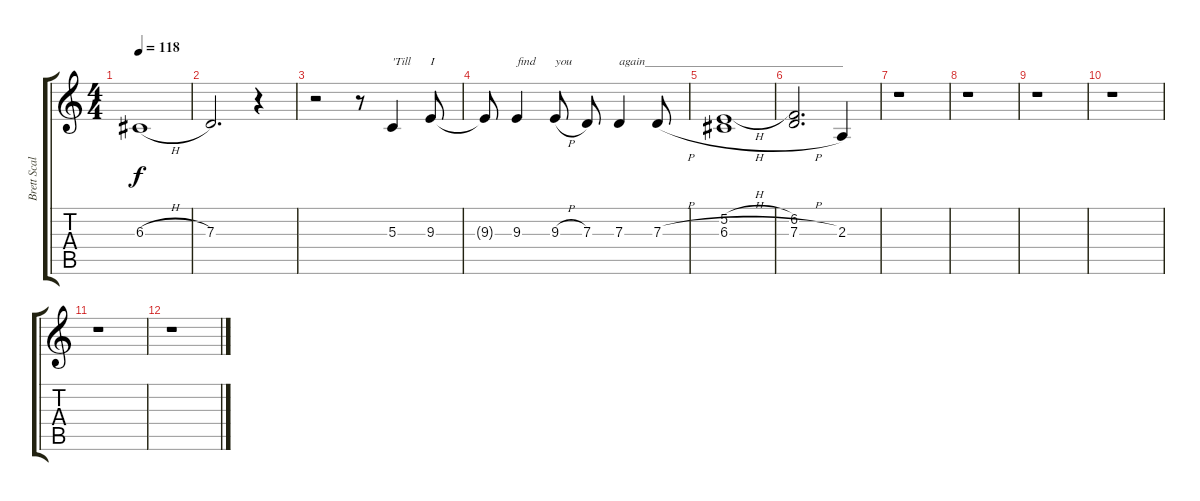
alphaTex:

\track ("Brett Scallions (Vocals)" "Brett Scal") {instrument bassoon}
\staff {score tabs}
\tuning (E4 B3 G3 D3 A2 E2) {hide}
\ts (4 4)
\tempo 118
\clef g2
\ks c
6.3{h}.1{dy f} |
7.3.2{d} r.4 |
r.2 r.8 5.3.4{txt "'Till"} 9.3.8{txt "I"} |
9.3{t}.8 9.3.4{txt "find"} 9.3{h}.8{txt "you"} 7.3.8 7.3.4{txt "again_________________________________"} 7.3{h}.8 |
(5.2{h} 6.3{h}).1 |
(6.2 7.3{h}).2{d} 2.3.4 |
r.1 |
r.1 |
r.1 |
r.1 |
r.1 |
r.1
